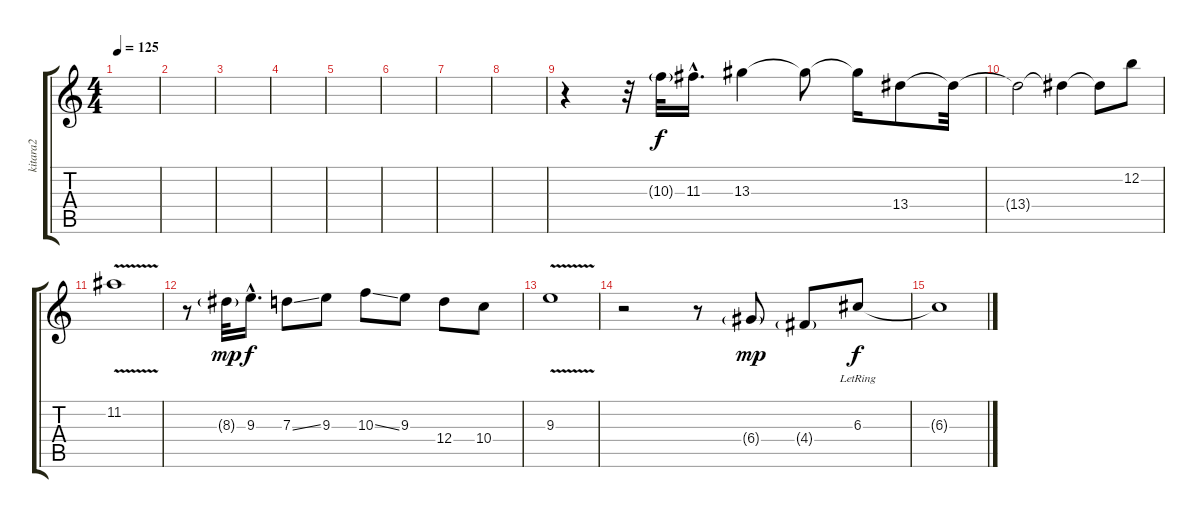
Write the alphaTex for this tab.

\track ("kitara2" "kitara2") {instrument acousticguitarsteel}
\staff {score tabs}
\tuning (E4 B3 G3 D3 A2 E2) {hide}
\ts (4 4)
\tempo 125
\clef g2
\ks c
|
|
|
|
|
|
|
|
r.4 r.32 10.3{g}.32 11.3{hac}.16{d dy f} 13.3.4 13.3{t}.8 13.3{t}.16 13.4.8 13.4{t}.32 |
13.4{t}.2 13.4{t}.4 13.4{t}.8 12.2.8 |
11.2{v}.1 |
r.8 8.3{g}.32{dy mp} 9.3{hac}.16{d dy f} 7.3{ss}.8 9.3.8 10.3{ss}.8 9.3.8 12.4.8 10.4.8 |
9.3{v}.1 |
r.2 r.8 6.4{g}.8{dy mp} 4.4{g}.8 6.3{lr}.8{dy f} |
6.3{t}.1
